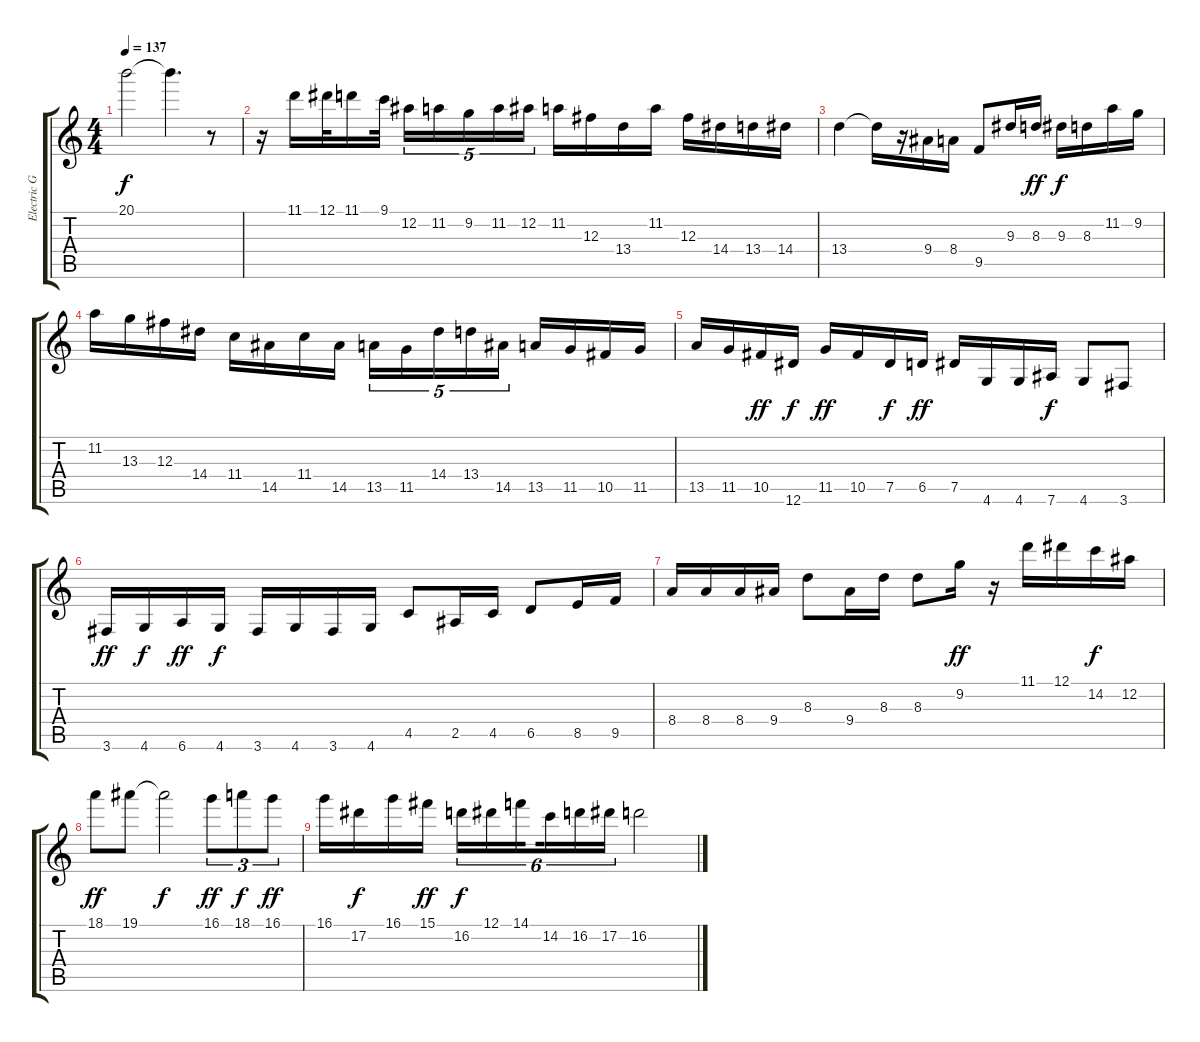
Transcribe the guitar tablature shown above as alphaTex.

\track ("Electric Guitar 1" "Electric G") {instrument distortionguitar}
\staff {score tabs}
\tuning (Eb4 Bb3 Gb3 Db3 Ab2 Eb2) {hide}
\ts (4 4)
\tempo 137
\clef g2
\ks c
20.1{t}.2{dy f} 20.1{t}.4{d} r.8 |
r.16 11.1.16 12.1.32 11.1.16 9.1.32 12.2.16{tu (5 4)} 11.2.16{tu (5 4)} 9.2.16{tu (5 4)} 11.2.16{tu (5 4)} 12.2.16{tu (5 4)} 11.2.16 12.3.16 13.4.16 11.2.16 12.3.16 14.4.16 13.4.16 14.4.16 |
13.4.4 13.4{t}.16 r.16 9.4.16 8.4.16 9.5.8 9.3.16 8.3.16{dy ff} 9.3.16{dy f} 8.3.16 11.2.16 9.2.16 |
11.2.16 13.3.16 12.3.16 14.4.16 11.4.16 14.5.16 11.4.16 14.5.16 13.5.16{tu (5 4)} 11.5.16{tu (5 4)} 14.4.16{tu (5 4)} 13.4.16{tu (5 4)} 14.5.16{tu (5 4)} 13.5.16 11.5.16 10.5.16 11.5.16 |
13.5.16 11.5.16 10.5.16{dy ff} 12.6.16{dy f} 11.5.16{dy ff} 10.5.16 7.5.16{dy f} 6.5.16{dy ff} 7.5.16 4.6.16 4.6.16 7.6.16{dy f} 4.6.8 3.6.8 |
3.6.16{dy ff} 4.6.16{dy f} 6.6.16{dy ff} 4.6.16{dy f} 3.6.16 4.6.16 3.6.16 4.6.16 4.5.8 2.5.16 4.5.16 6.5.8 8.5.16 9.5.16 |
8.4.16 8.4.16 8.4.16 9.4.16 8.3.8 9.4.16 8.3.16 8.3.8 9.2.16{dy ff} r.16 11.1.16 12.1.16 14.2.16{dy f} 12.2.16 |
18.1.8{dy ff} 19.1.8 19.1{t}.2{dy f} 16.1.8{tu (3 2) dy ff} 18.1.8{tu (3 2) dy f} 16.1.8{tu (3 2) dy ff} |
16.1.16 17.2.16{dy f} 16.1.16 15.1.16{dy ff} 16.2.16{tu (6 4) dy f} 12.1.16{tu (6 4)} 14.1.16{tu (6 4) beam splitsecondary} 14.2.16{tu (6 4)} 16.2.16{tu (6 4)} 17.2.16{tu (6 4)} 16.2.2
